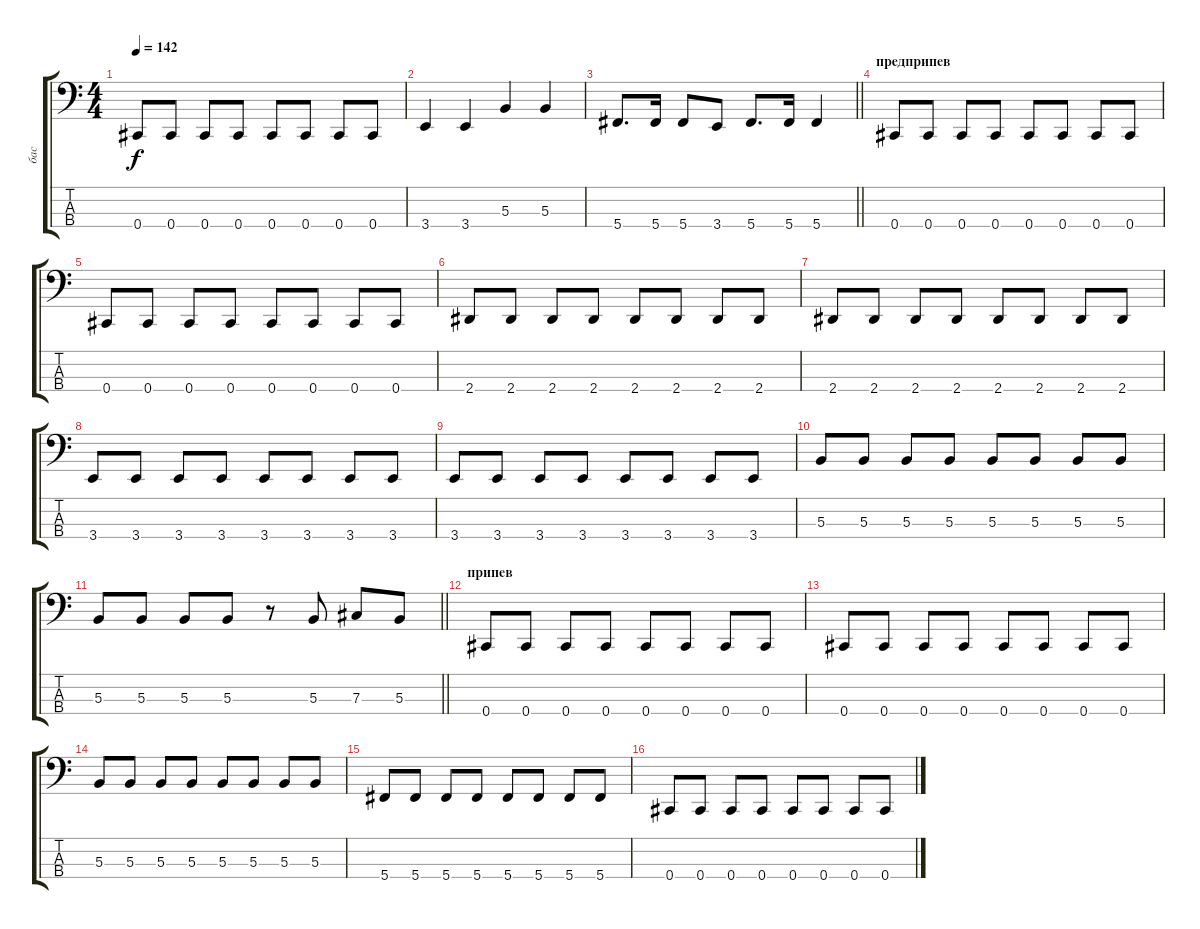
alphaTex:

\track ("бас" "бас") {instrument electricbassfinger}
\staff {score tabs}
\tuning (E2 B1 Gb1 Db1) {hide}
\ts (4 4)
\tempo 142
\clef f4
\ks c
0.4.8{dy f} 0.4.8 0.4.8 0.4.8 0.4.8 0.4.8 0.4.8 0.4.8 |
3.4.4 3.4.4 5.3.4 5.3.4 |
\barLineRight lightlight
5.4.8{d} 5.4.16 5.4.8 3.4.8 5.4.8{d} 5.4.16 5.4.4 |
\section ("" "предприпев")
0.4.8 0.4.8 0.4.8 0.4.8 0.4.8 0.4.8 0.4.8 0.4.8 |
0.4.8 0.4.8 0.4.8 0.4.8 0.4.8 0.4.8 0.4.8 0.4.8 |
2.4.8 2.4.8 2.4.8 2.4.8 2.4.8 2.4.8 2.4.8 2.4.8 |
2.4.8 2.4.8 2.4.8 2.4.8 2.4.8 2.4.8 2.4.8 2.4.8 |
3.4.8 3.4.8 3.4.8 3.4.8 3.4.8 3.4.8 3.4.8 3.4.8 |
3.4.8 3.4.8 3.4.8 3.4.8 3.4.8 3.4.8 3.4.8 3.4.8 |
5.3.8 5.3.8 5.3.8 5.3.8 5.3.8 5.3.8 5.3.8 5.3.8 |
\barLineRight lightlight
5.3.8 5.3.8 5.3.8 5.3.8 r.8 5.3.8 7.3.8 5.3.8 |
\section ("" "припев")
0.4.8 0.4.8 0.4.8 0.4.8 0.4.8 0.4.8 0.4.8 0.4.8 |
0.4.8 0.4.8 0.4.8 0.4.8 0.4.8 0.4.8 0.4.8 0.4.8 |
5.3.8 5.3.8 5.3.8 5.3.8 5.3.8 5.3.8 5.3.8 5.3.8 |
5.4.8 5.4.8 5.4.8 5.4.8 5.4.8 5.4.8 5.4.8 5.4.8 |
0.4.8 0.4.8 0.4.8 0.4.8 0.4.8 0.4.8 0.4.8 0.4.8
